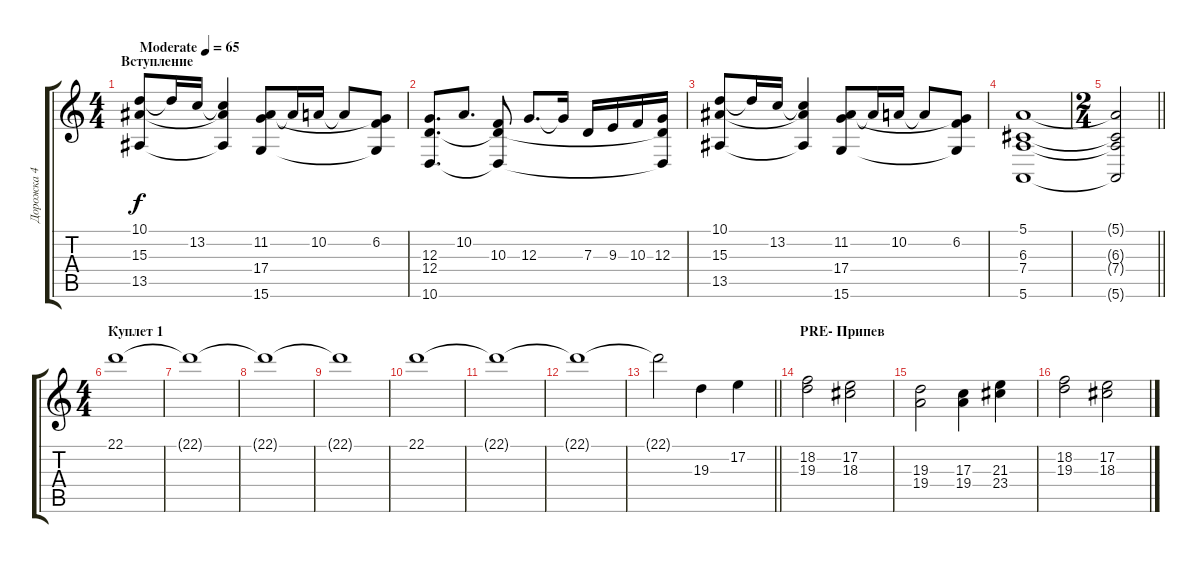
\track ("Дорожка 4" "Дорожка 4") {instrument stringensemble1}
\staff {score tabs}
\tuning (E4 B3 G3 D3 A2 E2) {hide}
\ts (4 4)
\section ("" "Вступление")
\tempo (65 "Moderate")
\clef g2
\ks c
(10.1 15.3 13.5).8{dy f instrument stringensemble1} 10.1{t}.16 13.2.16 (13.2{t} 15.3{t} 13.5{t}).4 (11.2 17.4 15.6).8 11.2{t}.16 10.2.16 10.2{t}.8 (6.2 17.4{t} 15.6{t}).8 |
(12.3 12.4 10.6).8{d} 10.2.8{d} (10.3 12.4{t} 10.6{t}).8 12.3.8{d} 12.3{t}.16 7.3.16 9.3.16 10.3.16 (12.3 12.4{t} 10.6{t}).16 |
(10.1 15.3 13.5).8 10.1{t}.16 13.2.16 (13.2{t} 15.3{t} 13.5{t}).4 (11.2 17.4 15.6).8 11.2{t}.16 10.2.16 10.2{t}.8 (6.2 17.4{t} 15.6{t}).8 |
(5.1 6.3 7.4 5.6).1 |
\ts (2 4)
\barLineRight lightlight
(5.1{t} 6.3{t} 7.4{t} 5.6{t}).2 |
\ts (4 4)
\section ("" "Куплет 1")
22.1.1{volume 5} |
22.1{t}.1{volume 0} |
22.1{t}.1 |
22.1{t}.1 |
22.1.1{volume 5} |
22.1{t}.1{volume 0} |
22.1{t}.1 |
\barLineRight lightlight
22.1{t}.2 19.3.4{volume 7} 17.2.4 |
\section ("" "PRE- Припев")
(18.2 19.3).2{volume 8} (17.2 18.3).2 |
(19.3 19.4).2 (17.3 19.4).4 (21.3 23.4).4 |
(18.2 19.3).2 (17.2 18.3).2
